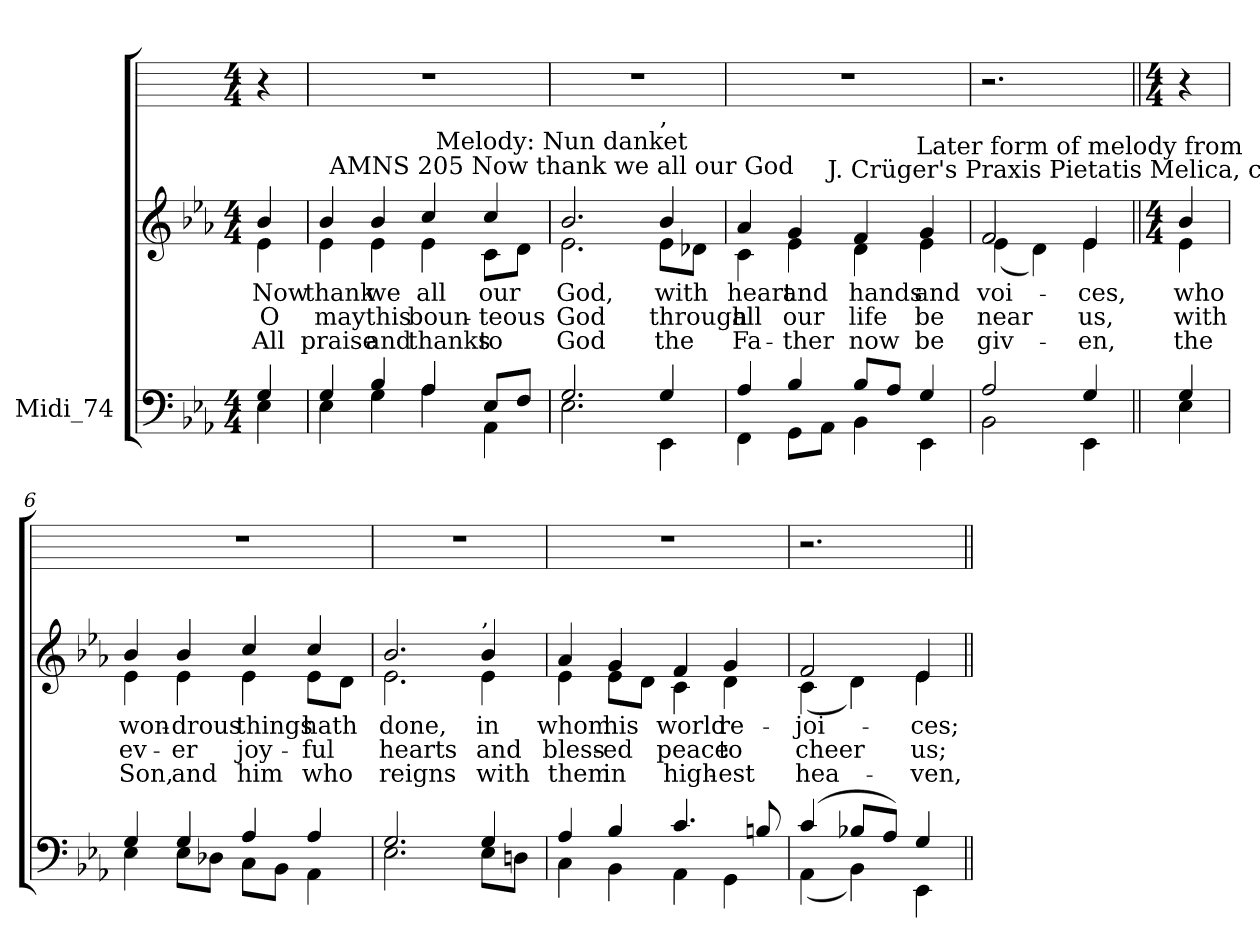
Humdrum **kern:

**kern	**kern	**text	**text	**text	**kern
*part3	*part2	*part2	*part2	*part2	*part1
*staff3	*staff2	*staff2	*staff2	*staff2	*staff1
*I"Midi_74	*	*	*	*	*
*clefF4	*clefG2	*	*	*	*
*k[b-e-a-]	*k[b-e-a-]	*	*	*	*
*E-:	*E-:	*	*	*	*
*M4/4	*M4/4	*	*	*	*M4/4
=	=	=	=	=	=
*^	*	*	*	*	*
!	!	!LO:TX:a:cj:t=M. Rinkart (1586-1649),\ntr. Catherine Winkworth (1827-1878)	!	!	!	!
!	!	!	!LO:LY:b	!LO:LY:b	!LO:LY:b	!
*	*	*^	*	*	*	*
4G/	4E-\	4b-/	4e-\	Now	O	All	4r
=1	=1	=1	=1	=1	=1	=1	=1
!	!	!	!	!LO:LY:b	!LO:LY:b	!LO:LY:b	!
4G/	4E-\	4b-/	4e-\	thank	may	praise	1r
!	!	!	!	!LO:LY:b	!LO:LY:b	!LO:LY:b	!
4B-/	4G\	4b-/	4e-\	we	this	and	.
!	!	!	!	!LO:LY:b	!LO:LY:b	!LO:LY:b	!
4A-/	4A-\	4cc/	4e-\	all	boun-	-thanks	.
!	!	!	!	!LO:LY:b	!LO:LY:b	!LO:LY:b	!
8E-/L	4AA-\	4cc/	8c\L	our	teous	to	.
8F/J	.	.	8d\J	.	.	.	.
=2	=2	=2	=2	=2	=2	=2	=2
!	!	!LO:TX:a:cj:t=AMNS 205 Now thank we all our God	!	!	!	!	!
!	!	!LO:TX:a:cj:t=Melody&colon; Nun danket	!	!	!	!	!
!	!	!	!	!LO:LY:b	!LO:LY:b	!LO:LY:b	!
2.G/	2.E-\	2.b-/	2.e-\	God,	God	God	1r
!	!	!LO:TX:a:t=,	!	!	!	!	!
!	!	!	!	!LO:LY:b	!LO:LY:b	!LO:LY:b	!
4G/	4EE-\	4b-/	8e-\L	with	through	the	.
.	.	.	8d-X\J	.	.	.	.
=3	=3	=3	=3	=3	=3	=3	=3
!	!	!	!	!LO:LY:b	!LO:LY:b	!LO:LY:b	!
4A-/	4FF\	4a-/	4c\	heart	all	Fa-	1r
!	!	!	!	!LO:LY:b	!LO:LY:b	!LO:LY:b	!
4B-/	8GG\L	4g/	4e-\	-and	our	ther	.
.	8AA-\J	.	.	.	.	.	.
!	!	!	!	!LO:LY:b	!LO:LY:b	!LO:LY:b	!
8B-/L	4BB-\	4f/	4d\	hands	life	now	.
8A-/J	.	.	.	.	.	.	.
!	!	!	!	!LO:LY:b	!LO:LY:b	!LO:LY:b	!
4G/	4EE-\	4g/	4e-\	and	be	be	.
=4	=4	=4	=4	=4	=4	=4	=4
!	!	!	!	!LO:LY:b	!LO:LY:b	!LO:LY:b	!
2A-/	2BB-\	2f/	(<4e-\	voi-	-near	giv-	2.r
.	.	.	4d\)	.	.	.	.
!	!	!LO:TX:a:cj:t=Later form of melody from \nJ. Crüger's Praxis Pietatis Melica, c. 1647	!	!	!	!	!
!	!	!	!	!LO:LY:b	!LO:LY:b	!LO:LY:b	!
4G/	4EE-\	4e-/	4e-\	-ces,	us,	en,	.
!!LO:LB:g=z
=5||	=5||	=5||	=5||	=5||	=5||	=5||	=5||
*	*	*M4/4	*	*	*	*	*M4/4
!	!	!	!	!LO:LY:b	!LO:LY:b	!LO:LY:b	!
4G/	4E-\	4b-/	4e-\	who	with	the	4r
=6	=6	=6	=6	=6	=6	=6	=6
!	!	!	!	!LO:LY:b	!LO:LY:b	!LO:LY:b	!
4G/	4E-\	4b-/	4e-\	won-	-ev-	-Son,	1r
!	!	!	!	!LO:LY:b	!LO:LY:b	!LO:LY:b	!
4G/	8E-\L	4b-/	4e-\	drous	er	and	.
.	8D-X\J	.	.	.	.	.	.
!	!	!	!	!LO:LY:b	!LO:LY:b	!LO:LY:b	!
4A-/	8C\L	4cc/	4e-\	things	joy-	-him	.
.	8BB-\J	.	.	.	.	.	.
!	!	!	!	!LO:LY:b	!LO:LY:b	!LO:LY:b	!
4A-/	4AA-\	4cc/	8e-\L	hath	ful	who	.
.	.	.	8d\J	.	.	.	.
=7	=7	=7	=7	=7	=7	=7	=7
!	!	!	!	!LO:LY:b	!LO:LY:b	!LO:LY:b	!
2.G/	2.E-\	2.b-/	2.e-\	done,	hearts	reigns	1r
!	!	!LO:TX:a:t=,	!	!	!	!	!
!	!	!	!	!LO:LY:b	!LO:LY:b	!LO:LY:b	!
4G/	8E-\L	4b-/	4e-\	in	and	with	.
.	8Dn\J	.	.	.	.	.	.
=8	=8	=8	=8	=8	=8	=8	=8
!	!	!	!	!LO:LY:b	!LO:LY:b	!LO:LY:b	!
4A-/	4C\	4a-/	4e-\	whom	bless-	-them	1r
!	!	!	!	!LO:LY:b	!LO:LY:b	!LO:LY:b	!
4B-/	4BB-\	4g/	8e-\L	his	ed	in	.
.	.	.	8d\J	.	.	.	.
!	!	!	!	!LO:LY:b	!LO:LY:b	!LO:LY:b	!
4.c/	4AA-\	4f/	4c\	world	peace	high-	.
!	!	!	!	!LO:LY:b	!LO:LY:b	!LO:LY:b	!
.	4GG\	4g/	4d\	-re-	-to	est	.
8Bn/	.	.	.	.	.	.	.
=9	=9	=9	=9	=9	=9	=9	=9
!	!	!	!	!LO:LY:b	!LO:LY:b	!LO:LY:b	!
(>4c/	(<4AA-\	2f/	(<4c\	joi-	-cheer	hea-	2.r
8B-X/L	4BB-\)	.	4d\)	.	.	.	.
8A-/J)	.	.	.	.	.	.	.
!	!	!	!	!LO:LY:b	!LO:LY:b	!LO:LY:b	!
4G/	4EE-\	4e-/	4e-\	-ces;	us;	ven,	.
*v	*v	*	*	*	*	*	*
*	*v	*v	*	*	*	*
=||	=||	=||	=||	=||	=||
*-	*-	*-	*-	*-	*-
